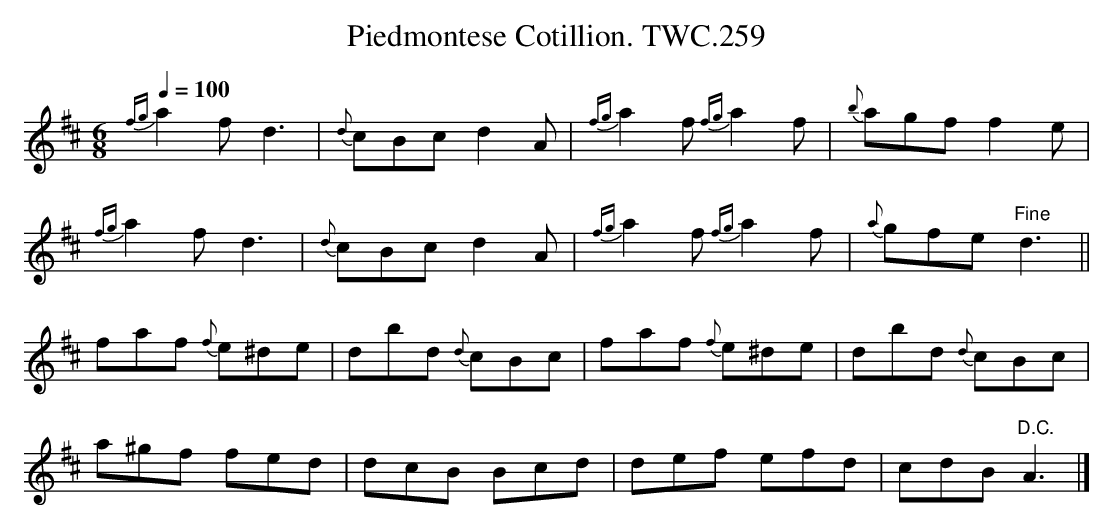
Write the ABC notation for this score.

X:1
T:Piedmontese Cotillion. TWC.259
M:6/8
L:1/8
Q:1/4=100
K:D
{fg}a2fd3|{d}cBcd2A|{fg}a2f {fg}a2f|{b}agf f2e|
{fg}a2fd3|{d}cBcd2A|{fg}a2f {fg}a2f|{a}gfe"Fine"d3||
faf {f}e^de|dbd {d}cBc|faf {f}e^de|dbd {d}cBc|
a^gf fed|dcB Bcd|def efd|cdB"D.C."A3|]
